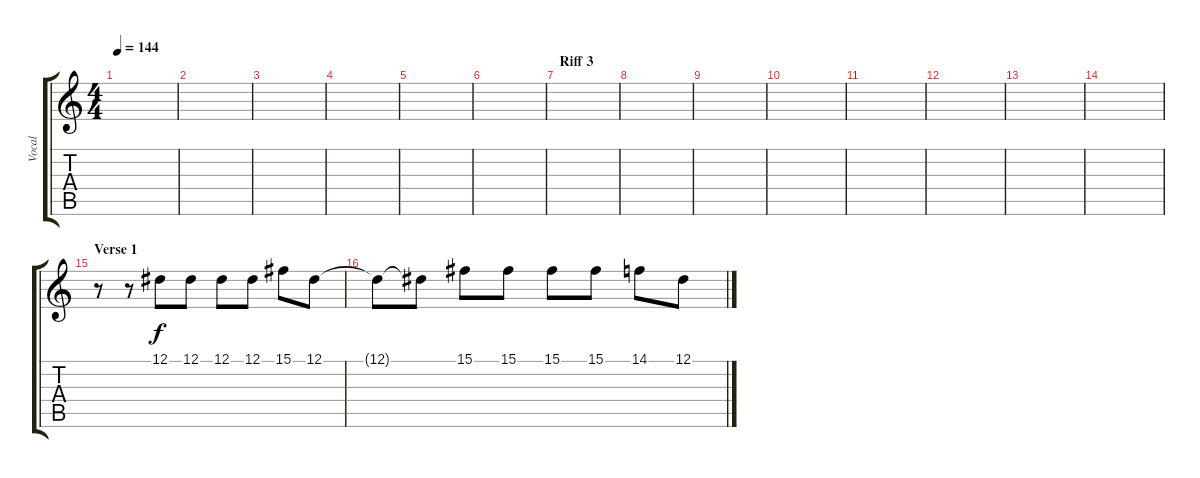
\track ("Vocal" "Vocal") {instrument tenorsax}
\staff {score tabs}
\tuning (Eb4 Bb3 Gb3 Db3 Ab2 Eb2) {hide}
\ts (4 4)
\tempo 144
\clef g2
\ks c
|
|
|
|
|
|
\section ("" "Riff 3")
|
|
|
|
|
|
|
|
\section ("" "Verse 1")
r.8 r.8 12.1.8 12.1.8 12.1.8 12.1.8 15.1.8 12.1.8 |
12.1{t}.8 12.1{t}.8 15.1.8 15.1.8 15.1.8 15.1.8 14.1.8 12.1.8
